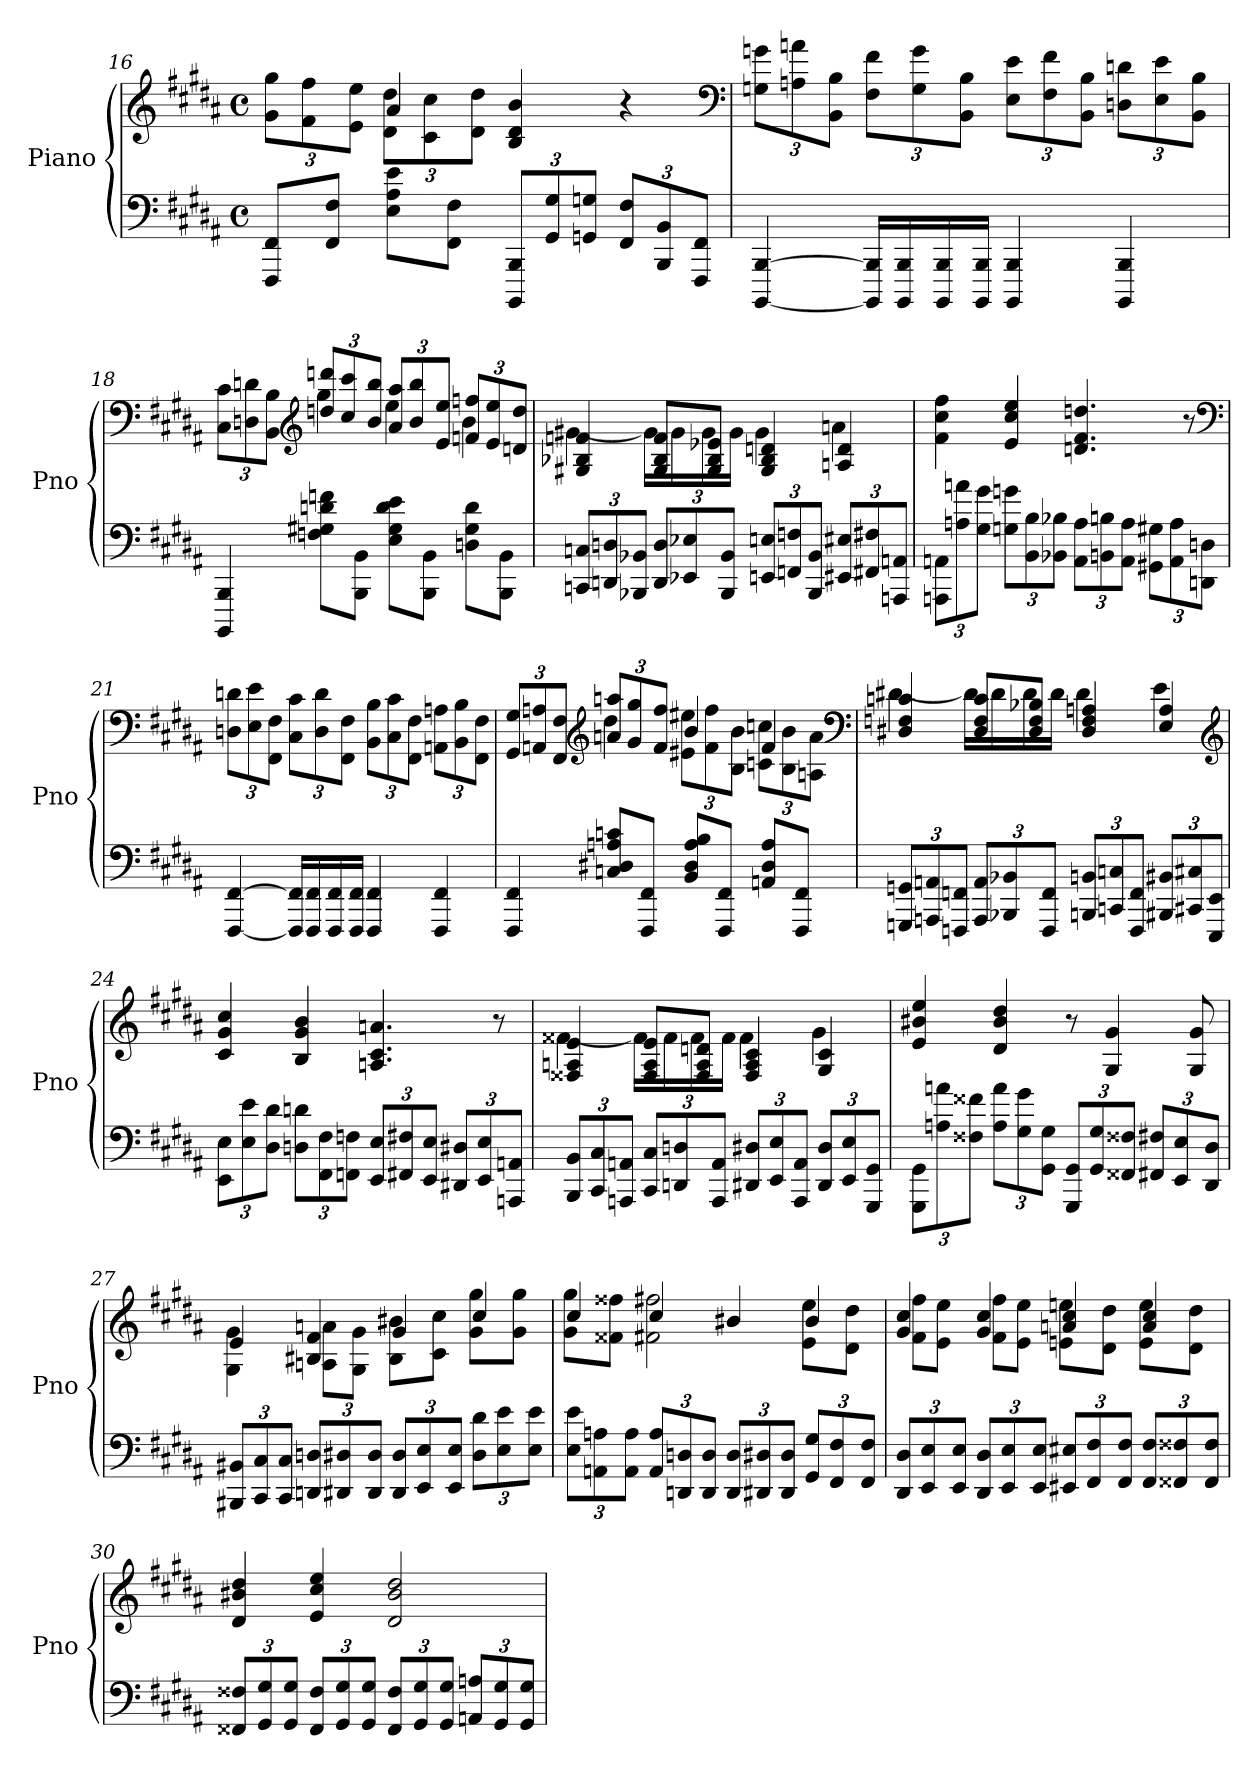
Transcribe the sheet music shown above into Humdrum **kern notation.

**kern	**kern
*part1	*part1
*staff2	*staff1
*I"Piano	*
*I'Pno	*
*clefF4	*clefG2
*k[f#c#g#d#a#]	*k[f#c#g#d#a#]
*g#:	*g#:
*M4/4	*M4/4
*met(c)	*met(c)
=16	=16
*	*^
8FFF# 8FF#L	12g# 12gg#L	4ryy
.	12f# 12ff#	.
8FF# 8F#J	.	.
.	12e 12eeJ	.
8E 8A# 8eL	4a#	12d# 12dd#L
.	.	12c# 12cc#
8FF# 8F#J	.	.
.	.	12d# 12dd#J
12BBBB 12BBBL	4B 4d# 4b	2ryy
12GG# 12G#	.	.
12GGn 12GnJ	.	.
12FF# 12F#L	4r	.
12BBB 12BB	.	.
12FFF# 12FF#J	.	.
*	*v	*v
*	*clefF4
=17	=17
[4BBBB [4BBB	12Gn 12gnL
.	12An 12an
.	12BB 12BJ
16BBBB] 16BBB]LL	12F# 12f#L
16BBBB 16BBB	.
.	12G 12g
16BBBB 16BBB	.
.	12BB 12BJ
16BBBB 16BBBJJ	.
4BBBB 4BBB	12E 12eL
.	12F# 12f#
.	12BB 12BJ
4BBBB 4BBB	12Dn 12dnL
.	12E 12e
.	12BB 12BJ
=18	=18
*	*^
4BBBB 4BBB	12C# 12c#L	4ryy
.	12Dn 12dn	.
.	12BB 12BJ	.
*	*clefG2	*
8Fn 8G#X 8dn 8fnL	12ddn 12dddnL	4gg#
.	12cc# 12ccc#	.
8BBB 8BBJ	.	.
.	12b 12bbJ	.
8E\ 8G#\ 8d\ 8e\L	12a# 12aa#L	4ee
.	12b 12bb	.
8BBB 8BBJ	.	.
.	12e 12eeJ	.
8Dn\ 8G#\ 8d\L	12fn 12ffnL	4b
.	12e 12ee	.
8BBB 8BBJ	.	.
.	12dn 12ddJ	.
=19	=19	=19
12CCn 12CnL	4G#X 4B-X 4fn	[4g#X
12DDn 12Dn	.	.
12BBB-X 12BB-XJ	.	.
12DD 12DL	8G# 8B- 8fL	16g#LL]
.	.	16g#
12EE-X 12E-X	.	.
.	8G# 8B- 8e-XJ	16g#
12BBB- 12BB-J	.	.
.	.	16g#JJ
12EEn 12EnL	4G# 4B- 4dn	4g#
12FFn 12Fn	.	.
12BBB- 12BB-J	.	.
12EE#X 12E#XL	4An 4d	4an
12FF#X 12F#X	.	.
12AAAn 12AAnJ	.	.
*	*v	*v
=20	=20
12AAAn 12AAnL	4f# 4cc# 4ff#
12An 12an	.
12G# 12g#J	.
12Gn 12gnL	4e 4cc# 4ee
12BB 12B	.
12BB-X 12B-XJ	.
12AA 12AL	4.dn 4.f# 4.ddn
12BBn 12Bn	.
12AA 12AJ	.
12GG#X\ 12G#X\L	.
12AA 12A	.
.	8r
12DDn 12DnJ	.
*	*clefF4
=21	=21
[4FFF# [4FF#	12Dn 12dnL
.	12E 12e
.	12FF# 12F#J
16FFF#] 16FF#]LL	12C# 12c#L
16FFF# 16FF#	.
.	12D 12d
16FFF# 16FF#	.
.	12FF# 12F#J
16FFF# 16FF#JJ	.
4FFF# 4FF#	12BB 12BL
.	12C# 12c#
.	12FF# 12F#J
4FFF# 4FF#	12AAn 12AnL
.	12BB 12B
.	12FF# 12F#J
=22	=22
*	*^
4FFF# 4FF#	12GG# 12G#L	4ryy
.	12AAn 12An	.
.	12FF# 12F#J	.
*	*clefG2	*
8Cn 8D#X 8An 8cnL	12an 12aanL	4dd#
.	12g# 12gg#	.
8FFF# 8FF#J	.	.
.	12f# 12ff#J	.
8BB 8D# 8A 8BL	4b	12e#X 12ee#XL
.	.	12f# 12ff#
8FFF# 8FF#J	.	.
.	.	12B 12bJ
8AAn 8D# 8AL	4f#	12cn 12ccnL
.	.	12B 12b
8FFF# 8FF#J	.	.
.	.	12An 12aJ
*	*clefF4	*
=23	=23	=23
12GGGn 12GGnL	4D#X 4Fn 4cn	[4d#X
12AAAn 12AAn	.	.
12FFFn 12FFnJ	.	.
12AAA 12AAL	8D# 8F 8cL	16d#LL]
.	.	16d#
12BBB-X 12BB-X	.	.
.	8D# 8F 8B-XJ	16d#
12FFF 12FFJ	.	.
.	.	16d#JJ
12BBBn 12BBnL	4D# 4F 4An	4d#
12CCn 12Cn	.	.
12FFF 12FFJ	.	.
12BBB#X 12BB#XL	4E 4A	4e
12CC#X 12C#X	.	.
12EEE 12EEJ	.	.
*	*v	*v
*	*clefG2
=24	=24
12EE 12EL	4c# 4g# 4cc#
12E 12e	.
12D# 12d#J	.
12Dn 12dnL	4B 4g# 4b
12FF# 12F#	.
12FFn 12FnJ	.
12EE 12EL	4.An 4.c# 4.an
12FF#X 12F#X	.
12EE 12EJ	.
12DD#X 12D#XL	.
12EE 12E	.
.	8r
12AAAn 12AAnJ	.
=25	=25
*	*^
12BBB 12BBL	4F##X 4An 4e	[4f##X
12CC# 12C#	.	.
12AAAn 12AAnJ	.	.
12CC# 12C#L	8F## 8A 8eL	16f##LL]
.	.	16f##
12DDn 12Dn	.	.
.	8F## 8A 8dnJ	16f##
12AAA 12AAJ	.	.
.	.	16f##JJ
12DD#X 12D#XL	4F## 4A 4c#	4f##
12EE 12E	.	.
12AAA 12AAJ	.	.
12DD# 12D#L	4G# 4c#	4g#
12EE 12E	.	.
12GGG# 12GG#J	.	.
*	*v	*v
=26	=26
12GGG# 12GG#L	4e 4b#X 4ee
12An 12an	.
12F##X 12f##XJ	.
12A 12aL	4d# 4b# 4dd#
12G# 12g#	.
12GG# 12G#J	.
12GGG# 12GG#L	8r
12GG# 12G#	.
.	4G# 4g#
12FF##X 12F##XJ	.
12FF#X 12F#XL	.
12EE 12E	.
.	8G# 8g#
12DD# 12D#J	.
=27	=27
*	*^
12BBB#X 12BB#XL	4e	4G# 4g#
12CC# 12C#	.	.
12CC# 12C#J	.	.
12DDn 12DnL	4B#X 4f#	8An 8anL
12DD#X 12D#X	.	.
.	.	8G# 8g#J
12DD# 12D#J	.	.
12DD# 12D#L	4g#	8B# 8b#XL
12EE 12E	.	.
.	.	8c# 8cc#J
12EE 12EJ	.	.
12D# 12d#L	4cc#	8g# 8gg#L
12E 12e	.	.
.	.	8g# 8gg#J
12E 12eJ	.	.
=28	=28	=28
12E 12eL	4cc#	8g# 8gg#L
12AAn 12An	.	.
.	.	8f##X 8ff##XJ
12AA 12AJ	.	.
12AA 12AL	4cc#	2f#X 2ff#X
12DDn 12Dn	.	.
12DD 12DJ	.	.
12DD 12DL	4b#X	.
12DD#X 12D#X	.	.
12DD# 12D#J	.	.
12GG# 12G#L	4b#	8e 8eeL
12FF# 12F#	.	.
.	.	8d# 8dd#J
12FF# 12F#J	.	.
=29	=29	=29
12DD# 12D#L	4g# 4cc#	8f# 8ff#L
12EE 12E	.	.
.	.	8e 8eeJ
12EE 12EJ	.	.
12DD# 12D#L	4g# 4cc#	8f# 8ff#L
12EE 12E	.	.
.	.	8e 8eeJ
12EE 12EJ	.	.
12EE#X 12E#XL	4an 4cc#	8en 8eenL
12FF# 12F#	.	.
.	.	8d# 8dd#J
12FF# 12F#J	.	.
12FF# 12F#L	4a 4cc#	8e 8eeL
12FF##X 12F##X	.	.
.	.	8d# 8dd#J
12FF## 12F##J	.	.
*	*v	*v
=30	=30
12FF##X 12F##XL	4d# 4b#X 4dd#
12GG# 12G#	.
12GG# 12G#J	.
12FF## 12F##L	4e 4cc# 4ee
12GG# 12G#	.
12GG# 12G#J	.
12FF## 12F##L	2d# 2b# 2dd#
12GG# 12G#	.
12GG# 12G#J	.
12AAn/ 12An/L	.
12GG# 12G#	.
12GG# 12G#J	.
=	=
*-	*-
